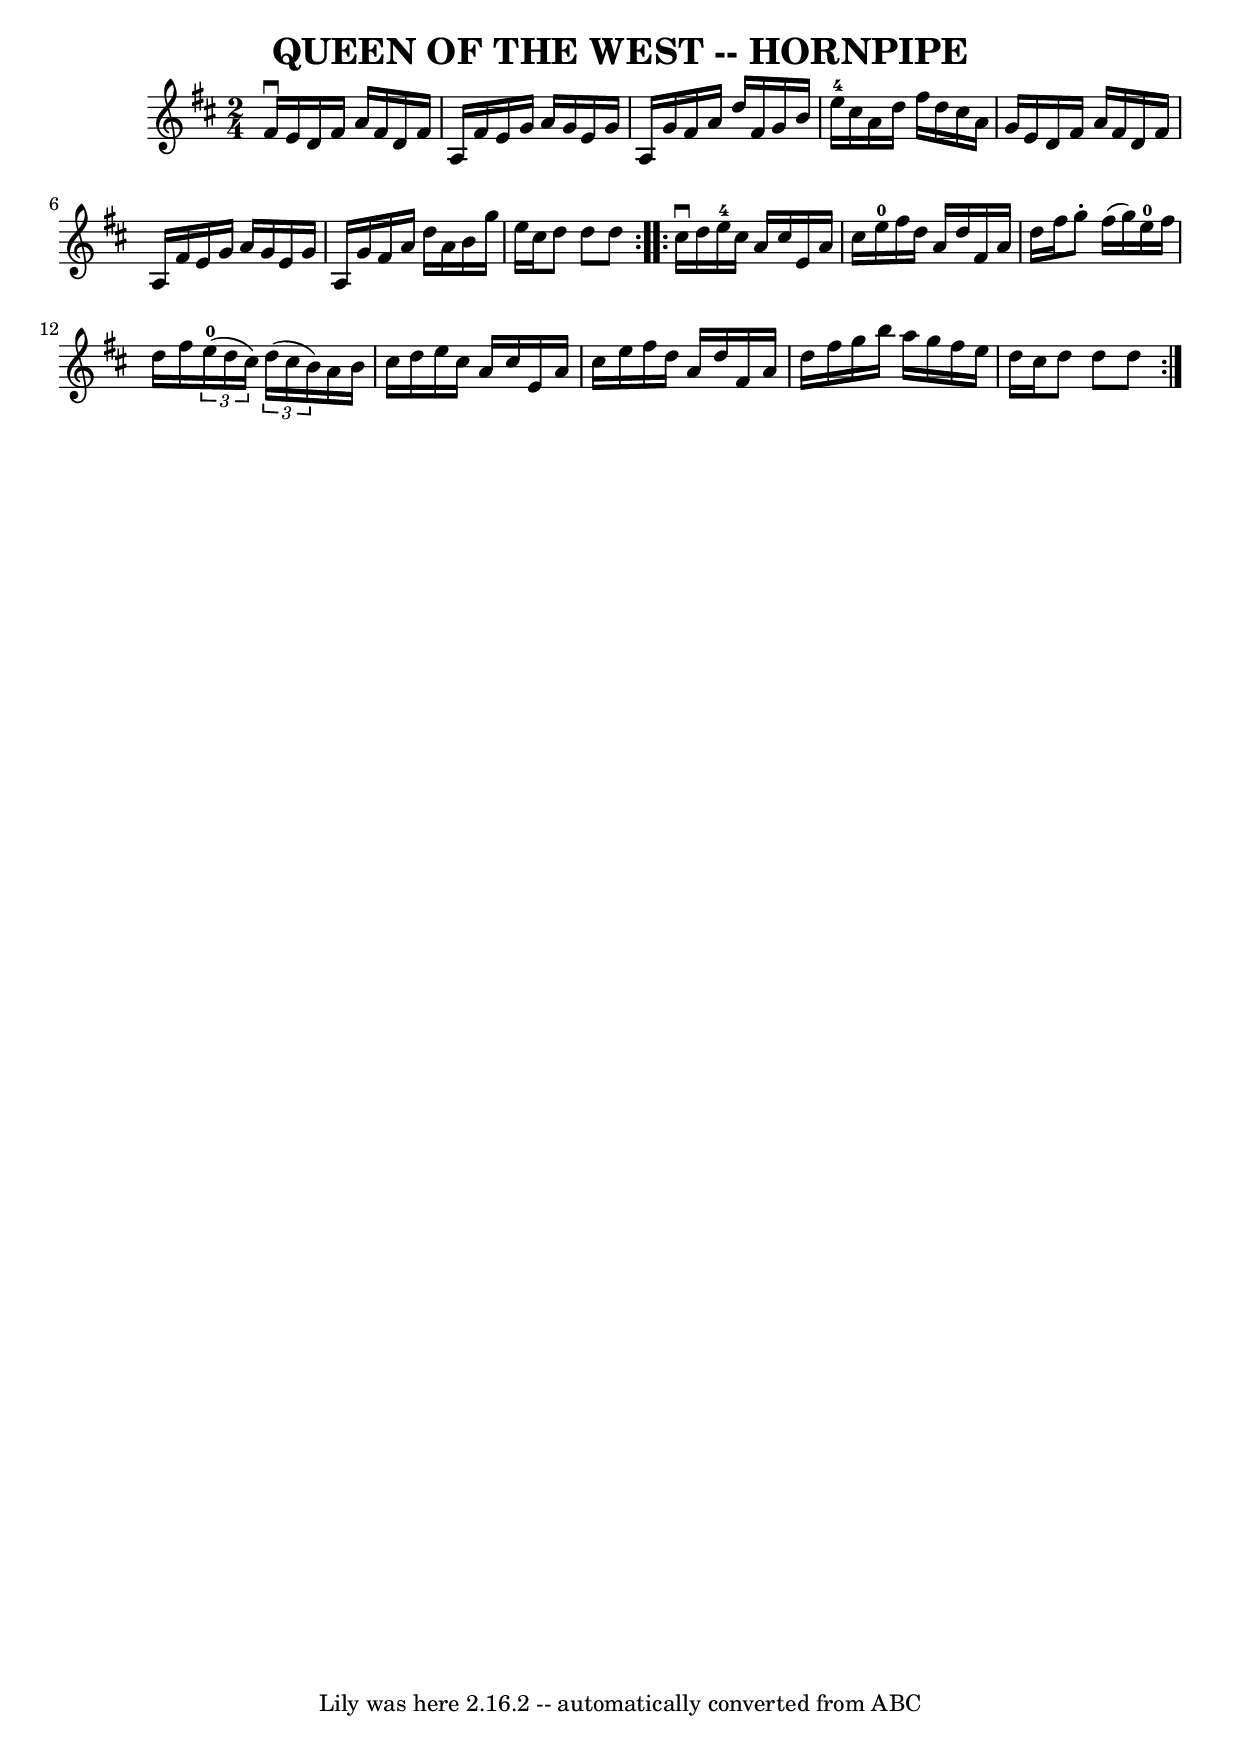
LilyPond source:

\version "2.16.2"
\include "Mammoth.ily"
\header {
  %% book = "Ryan's Mammoth Collection of Fiddle Tunes"
  crossRefNumber = "1"
  footnotes = ""
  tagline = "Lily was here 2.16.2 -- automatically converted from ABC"
  title = "QUEEN OF THE WEST -- HORNPIPE"

}
voicedefault =  {



  \repeat volta 2 {

    \time 2/4 
    \key d \major
    fis'16^\downbow e'16        |
    d'16    
    fis'16 a'16 fis'16 d'16 fis'16 a16 fis'16    |
    e'16  
    g'16 a'16 g'16 e'16 g'16 a16 g'16    |
    fis'16    
    a'16 d''16 fis'16 g'16 b'16 e''16-4 cis''16    |
    
    a'16 d''16 fis''16 d''16 cis''16 a'16 g'16 e'16    
    |
    |
    d'16 fis'16 a'16 fis'16 d'16 fis'16    
    a16 fis'16    |
    e'16 g'16 a'16 g'16 e'16 g'16 a16 
    g'16    |
    fis'16 a'16 d''16 a'16 b'16 g''16 e''16 
    cis''16    |
    d''8 d''8 d''8    
  }     
  \repeat volta 2 {
    
    cis''16^\downbow d''16        |
    e''16-4 cis''16 a'16    
    cis''16 e'16 a'16 cis''16 e''16-0   |
    fis''16 d''16  
    a'16 d''16 fis'16 a'16 d''16 fis''16    |
    g''8 -.   
    fis''16 (g''16) e''16-0 fis''16 d''16 fis''16    |
    
    \times 2/3 { e''16-0(d''16 cis''16) 
	       }   \times 2/3 { d''16 (
				cis''16 b'16) 
			      } a'16 b'16 cis''16 d''16    |
    
    |
    e''16 cis''16 a'16 cis''16 e'16 a'16 cis''16    
    e''16    |
    fis''16 d''16 a'16 d''16 fis'16 a'16    
    d''16 fis''16    |
    g''16 b''16 a''16 g''16 fis''16    
    e''16 d''16 cis''16    |
    d''8 d''8 d''8    
  }   

}

\score{
  <<

    \context Staff="default"
    {
      \voicedefault 
      
    }

  >>
  \layout {
    
  }
  \midi {
  }

}
